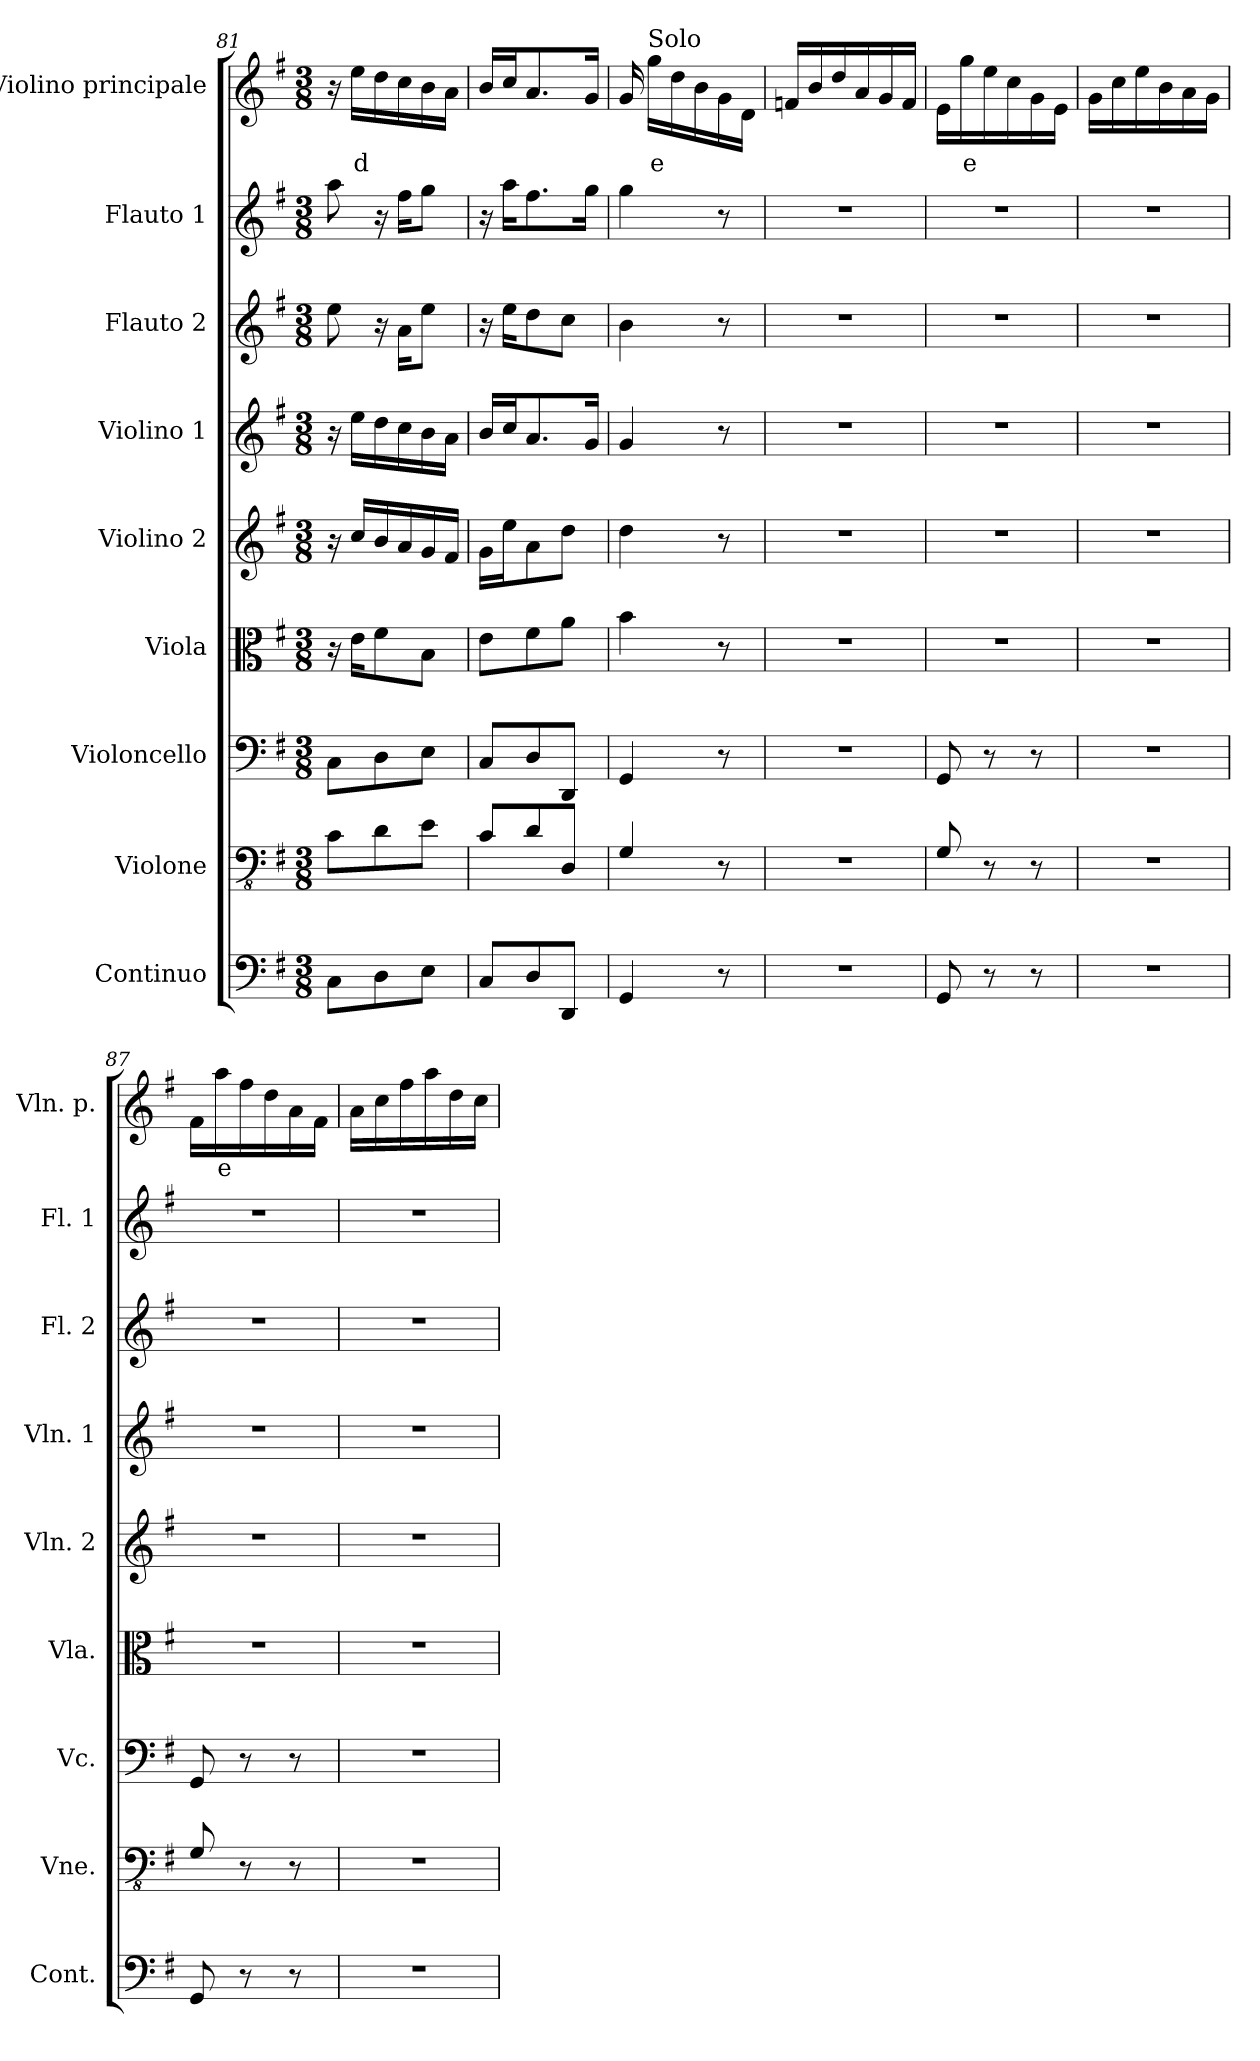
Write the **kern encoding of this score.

**kern	**kern	**kern	**kern	**kern	**kern	**kern	**kern	**kern	**text
*part9	*part8	*part7	*part6	*part5	*part4	*part3	*part2	*part1	*part1
*staff9	*staff8	*staff7	*staff6	*staff5	*staff4	*staff3	*staff2	*staff1	*staff1
*I"Continuo	*I"Violone	*I"Violoncello	*I"Viola	*I"Violino 2	*I"Violino 1	*I"Flauto 2	*I"Flauto 1	*I"Violino principale	*
*I'Cont.	*I'Vne.	*I'Vc.	*I'Vla.	*I'Vln. 2	*I'Vln. 1	*I'Fl. 2	*I'Fl. 1	*I'Vln. p.	*
*clefF4	*clefFv4	*clefF4	*clefC3	*clefG2	*clefG2	*clefG2	*clefG2	*clefG2	*
*	*ITrd7c12	*	*	*	*	*	*	*	*
*k[f#]	*k[f#]	*k[f#]	*k[f#]	*k[f#]	*k[f#]	*k[f#]	*k[f#]	*k[f#]	*
*M3/8	*M3/8	*M3/8	*M3/8	*M3/8	*M3/8	*M3/8	*M3/8	*M3/8	*
=81	=81	=81	=81	=81	=81	=81	=81	=81	=81
8C\L	8CC\L	8C\L	16r	16r	16r	8ee\	8aa\	16r	.
!	!	!	!	!	!	!	!	!	!LO:LY:color=#FF0000
.	.	.	16e\KL	16cc/LL	16ee\LL	.	.	16ee\LL	d
8D\	8DD\	8D\	8f#\	16b/	16dd\	16r	16r	16dd\	.
.	.	.	.	16a/	16cc\	16a\KL	16ff#\KL	16cc\	.
8E\J	8EE\J	8E\J	8B\J	16g/	16b\	8ee\J	8gg\J	16b\	.
.	.	.	.	16f#/JJ	16a\JJ	.	.	16a\JJ	.
=82	=82	=82	=82	=82	=82	=82	=82	=82	=82
8C/L	8CC/L	8C/L	8e\L	16g\LL	16b/LL	16r	16r	16b/LL	.
.	.	.	.	16ee\J	16cc/J	16ee\KL	16aa\KL	16cc/J	.
8D/	8DD/	8D/	8f#\	8a\	8.a/	8dd\	8.ff#\	8.a/	.
8DD/J	8DDD/J	8DD/J	8a\J	8dd\J	.	8cc\J	.	.	.
.	.	.	.	.	16g/Jk	.	16gg\Jk	16g/Jk	.
=83	=83	=83	=83	=83	=83	=83	=83	=83	=83
4GG/	4GGG/	4GG/	4b\	4dd\	4g/	4b\	4gg\	16g/	.
!	!	!	!	!	!	!	!	!LO:TX:a:t=Solo	!
!	!	!	!	!	!	!	!	!	!LO:LY:color=#FF0000
.	.	.	.	.	.	.	.	16gg\LL	e
.	.	.	.	.	.	.	.	16dd\	.
.	.	.	.	.	.	.	.	16b\	.
8r	8r	8r	8r	8r	8r	8r	8r	16g\	.
.	.	.	.	.	.	.	.	16d\JJ	.
=84	=84	=84	=84	=84	=84	=84	=84	=84	=84
4.r	4.r	4.r	4.r	4.r	4.r	4.r	4.r	16fn/LL	.
.	.	.	.	.	.	.	.	16b/	.
.	.	.	.	.	.	.	.	16dd/	.
.	.	.	.	.	.	.	.	16a/	.
.	.	.	.	.	.	.	.	16g/	.
.	.	.	.	.	.	.	.	16f/JJ	.
=85	=85	=85	=85	=85	=85	=85	=85	=85	=85
8GG/	8GGG/	8GG/	4.r	4.r	4.r	4.r	4.r	16e\LL	.
!	!	!	!	!	!	!	!	!	!LO:LY:color=#FF0000
.	.	.	.	.	.	.	.	16gg\	e
8r	8r	8r	.	.	.	.	.	16ee\	.
.	.	.	.	.	.	.	.	16cc\	.
8r	8r	8r	.	.	.	.	.	16g\	.
.	.	.	.	.	.	.	.	16e\JJ	.
=86	=86	=86	=86	=86	=86	=86	=86	=86	=86
4.r	4.r	4.r	4.r	4.r	4.r	4.r	4.r	16g\LL	.
.	.	.	.	.	.	.	.	16cc\	.
.	.	.	.	.	.	.	.	16ee\	.
.	.	.	.	.	.	.	.	16b\	.
.	.	.	.	.	.	.	.	16a\	.
.	.	.	.	.	.	.	.	16g\JJ	.
=87	=87	=87	=87	=87	=87	=87	=87	=87	=87
8GG/	8GGG/	8GG/	4.r	4.r	4.r	4.r	4.r	16f#\LL	.
!	!	!	!	!	!	!	!	!	!LO:LY:color=#FF0000
.	.	.	.	.	.	.	.	16aa\	e
8r	8r	8r	.	.	.	.	.	16ff#\	.
.	.	.	.	.	.	.	.	16dd\	.
8r	8r	8r	.	.	.	.	.	16a\	.
.	.	.	.	.	.	.	.	16f#\JJ	.
=88	=88	=88	=88	=88	=88	=88	=88	=88	=88
4.r	4.r	4.r	4.r	4.r	4.r	4.r	4.r	16a\LL	.
.	.	.	.	.	.	.	.	16cc\	.
.	.	.	.	.	.	.	.	16ff#\	.
.	.	.	.	.	.	.	.	16aa\	.
.	.	.	.	.	.	.	.	16dd\	.
.	.	.	.	.	.	.	.	16cc\JJ	.
=	=	=	=	=	=	=	=	=	=
*-	*-	*-	*-	*-	*-	*-	*-	*-	*-
